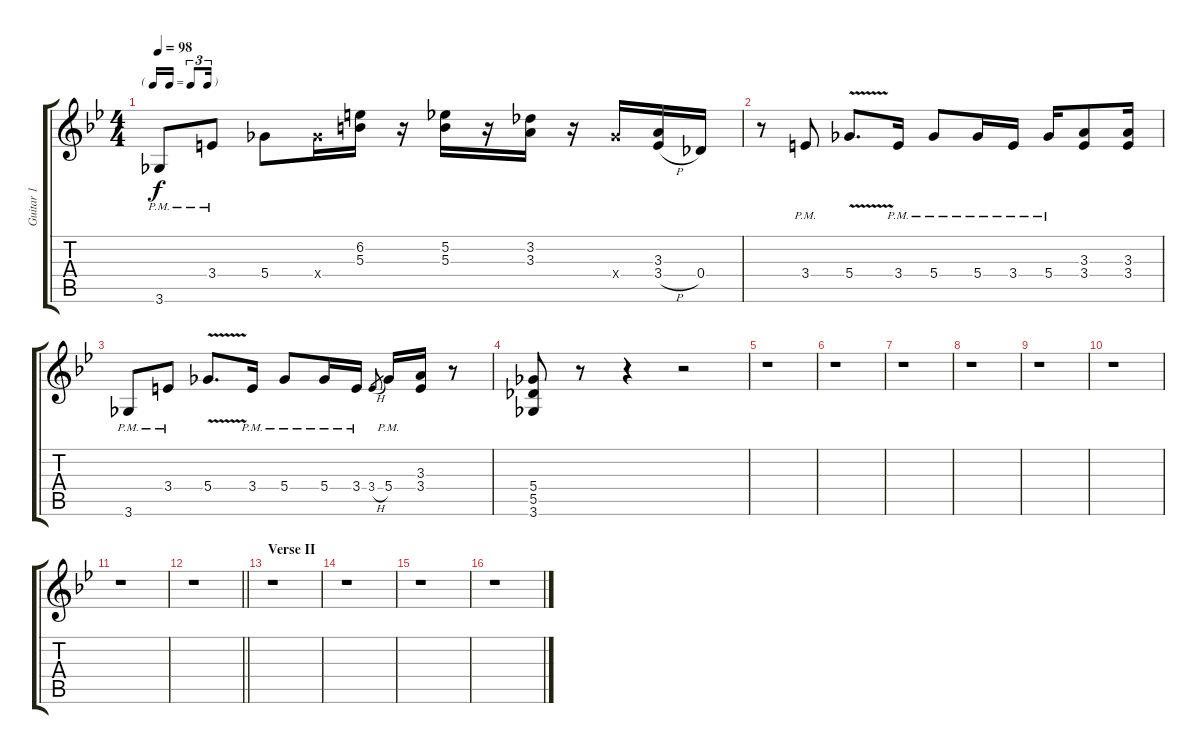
\track ("Guitar 1" "Guitar 1") {instrument acousticguitarsteel}
\staff {score tabs}
\tuning (Eb4 Bb3 Gb3 Db3 Ab2 Eb2) {hide}
\ts (4 4)
\tf triplet16th
\tempo 98
\clef g2
\ks bb
3.6{pm}.8{dy f} 3.4{pm}.8 5.4.8 5.4{x}.16 (6.2 5.3).16 r.16 (5.2 5.3).16 r.16 (3.2 3.3).16 r.16 5.4{x}.16 (3.3 3.4{h}).16 0.4.16 |
r.8 3.4{pm}.8 5.4{v}.8{d} 3.4{pm}.16 5.4{pm}.8 5.4{pm}.16 3.4{pm}.16 5.4{pm}.16 (3.3 3.4).8 (3.3 3.4).16 |
3.6{pm}.8 3.4{pm}.8 5.4{v}.8{d} 3.4{pm}.16 5.4{pm}.8 5.4{pm}.16 3.4{pm}.16 3.4{h}.8{gr} 5.4{pm}.16 (3.3 3.4).16 r.8 |
(5.4 5.5 3.6).8 r.8 r.4 r.2 |
r.1 |
r.1 |
r.1 |
r.1 |
r.1 |
r.1 |
r.1 |
\barLineRight lightlight
r.1 |
\section ("" "Verse II")
r.1 |
r.1 |
r.1 |
r.1
